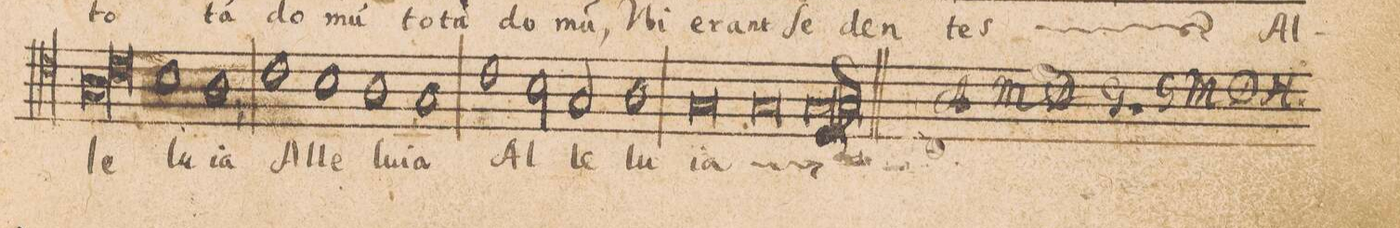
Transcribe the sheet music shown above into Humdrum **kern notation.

**kern	**text
*I"TENOR.	*
*clefC4	*
*k[]	*
*met(C|)	*
*M2/1	*
1A	-le-
=52-	=52-
1c	.
*Xlig	*
1B	-lu-
=53-	=53-
1A,<	-ia
1c	Al-
=54-	=54-
1B	-le-
1A	-lu-
=55-	=55-
1G	-ia
1c	Al-
=56-	=56-
2B\	.
2G/	-le-
1A	-lu-
=57-	=57-
0G	-ia
=58-	=58-
*	*ij
0G	Al-
=59-	=59-
[0Gl	-leluia
*	*Xij
=60-	=60-
0G]	.
==	==
*-	*-
